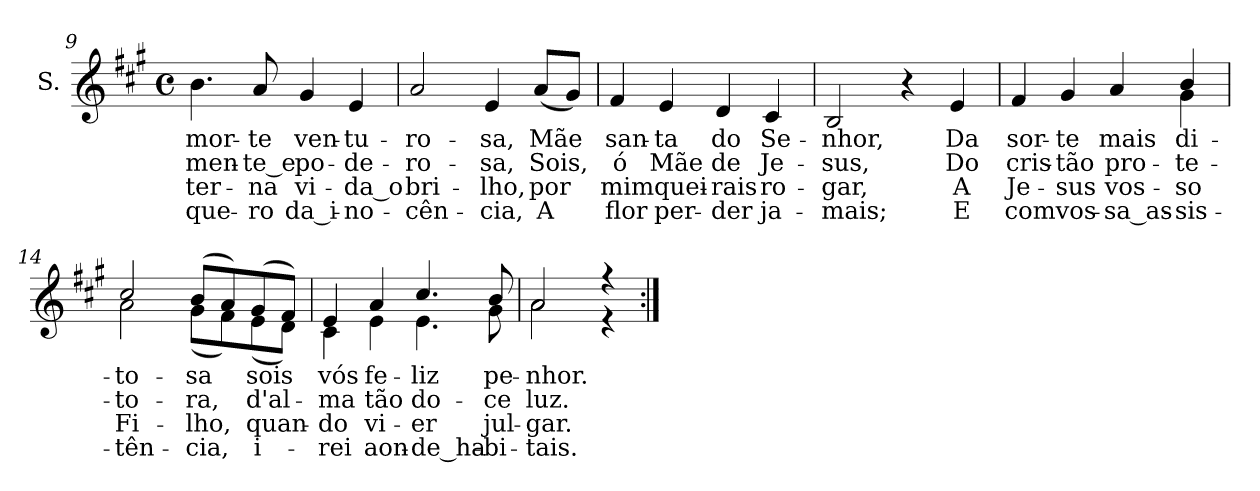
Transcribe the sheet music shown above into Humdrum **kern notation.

**kern	**text	**text	**text	**text
*part1	*part1	*part1	*part1	*part1
*staff1	*staff1	*staff1	*staff1	*staff1
*I"S.	*	*	*	*
!!LO:LB:g=z
*clefG2	*	*	*	*
*k[f#c#g#]	*	*	*	*
*A:	*	*	*	*
*M4/4	*	*	*	*
*met(c)	*	*	*	*
=9	=9	=9	=9	=9
!	!LO:LY:b:color=#000000	!LO:LY:b:color=#000000	!LO:LY:b:color=#000000	!LO:LY:b:color=#000000
4.bi\	mor-	-men-	-ter-	que-
!	!LO:LY:b:color=#000000	!LO:LY:b:color=#000000	!LO:LY:b:color=#000000	!LO:LY:b:color=#000000
8ai/	-te	-te_e	-na	-ro
!	!LO:LY:b:color=#000000	!LO:LY:b:color=#000000	!LO:LY:b:color=#000000	!LO:LY:b:color=#000000
4g#i/	ven-	po-	vi-	da_i-
!	!LO:LY:b:color=#000000	!LO:LY:b:color=#000000	!LO:LY:b:color=#000000	!LO:LY:b:color=#000000
4ei/	-tu-	-de-	-da_o	-no-
=10	=10	=10	=10	=10
!	!LO:LY:b:color=#000000	!LO:LY:b:color=#000000	!LO:LY:b:color=#000000	!LO:LY:b:color=#000000
2ai/	-ro-	-ro-	bri-	-cên-
!	!LO:LY:b:color=#000000	!LO:LY:b:color=#000000	!LO:LY:b:color=#000000	!LO:LY:b:color=#000000
4ei/	-sa,	-sa,	-lho,	-cia,
!	!LO:LY:b:color=#000000	!LO:LY:b:color=#000000	!LO:LY:b:color=#000000	!LO:LY:b:color=#000000
(8ai/L	Mãe	Sois,	por	A
8g#i/J)	.	.	.	.
=11	=11	=11	=11	=11
!	!LO:LY:b:color=#000000	!LO:LY:b:color=#000000	!LO:LY:b:color=#000000	!LO:LY:b:color=#000000
4f#i/	san-	ó	mim	flor
!	!LO:LY:b:color=#000000	!LO:LY:b:color=#000000	!LO:LY:b:color=#000000	!LO:LY:b:color=#000000
4ei/	-ta	Mãe	quei-	per-
!	!LO:LY:b:color=#000000	!LO:LY:b:color=#000000	!LO:LY:b:color=#000000	!LO:LY:b:color=#000000
4di/	do	de	-rais	-der
!	!LO:LY:b:color=#000000	!LO:LY:b:color=#000000	!LO:LY:b:color=#000000	!LO:LY:b:color=#000000
4c#i/	Se-	Je-	ro-	ja-
=12	=12	=12	=12	=12
!	!LO:LY:b:color=#000000	!LO:LY:b:color=#000000	!LO:LY:b:color=#000000	!LO:LY:b:color=#000000
2Bi/	-nhor,	-sus,	-gar,	-mais;
4r	.	.	.	.
!	!LO:LY:b:color=#000000	!LO:LY:b:color=#000000	!LO:LY:b:color=#000000	!LO:LY:b:color=#000000
4ei/	Da	Do	A	E
!!LO:LB:g=z
=13	=13	=13	=13	=13
!	!LO:LY:b:color=#000000	!LO:LY:b:color=#000000	!LO:LY:b:color=#000000	!LO:LY:b:color=#000000
*^	*	*	*	*
4f#i/	2.ryy	sor-	cris-	Je-	com
!	!	!LO:LY:b:color=#000000	!LO:LY:b:color=#000000	!LO:LY:b:color=#000000	!LO:LY:b:color=#000000
4g#i/	.	-te	-tão	-sus	vos-
!	!	!LO:LY:b:color=#000000	!LO:LY:b:color=#000000	!LO:LY:b:color=#000000	!LO:LY:b:color=#000000
4ai/	.	mais	pro-	vos-	-sa_as-
!	!	!LO:LY:b:color=#000000	!LO:LY:b:color=#000000	!LO:LY:b:color=#000000	!LO:LY:b:color=#000000
4bi/	4g#i\	di-	-te-	-so	-sis-
=14	=14	=14	=14	=14	=14
!	!	!LO:LY:b:color=#000000	!LO:LY:b:color=#000000	!LO:LY:b:color=#000000	!LO:LY:b:color=#000000
2cc#i/	2ai\	-to-	-to-	Fi-	-tên-
!	!	!LO:LY:b:color=#000000	!LO:LY:b:color=#000000	!LO:LY:b:color=#000000	!LO:LY:b:color=#000000
(8bi/L	(8g#i\L	-sa	-ra,	-lho,	-cia,
8ai/)	8f#i\)	.	.	.	.
!	!	!LO:LY:b:color=#000000	!LO:LY:b:color=#000000	!LO:LY:b:color=#000000	!LO:LY:b:color=#000000
(8g#i/	(8ei\	sois	d'al-	quan-	i-
8f#i/J)	8di\J)	.	.	.	.
=15	=15	=15	=15	=15	=15
!	!	!LO:LY:b:color=#000000	!LO:LY:b:color=#000000	!LO:LY:b:color=#000000	!LO:LY:b:color=#000000
4ei/	4c#i\	vós	-ma	-do	-rei
!	!	!LO:LY:b:color=#000000	!LO:LY:b:color=#000000	!LO:LY:b:color=#000000	!LO:LY:b:color=#000000
4ai/	4ei\	fe-	tão	vi-	aon-
!	!	!LO:LY:b:color=#000000	!LO:LY:b:color=#000000	!LO:LY:b:color=#000000	!LO:LY:b:color=#000000
4.cc#i/	4.ei\	-liz	do-	-er	-de_ha-
!	!	!LO:LY:b:color=#000000	!LO:LY:b:color=#000000	!LO:LY:b:color=#000000	!LO:LY:b:color=#000000
8bi/	8g#i\	pe-	-ce	jul-	-bi-
=16	=16	=16	=16	=16	=16
!	!	!LO:LY:b:color=#000000	!LO:LY:b:color=#000000	!LO:LY:b:color=#000000	!LO:LY:b:color=#000000
2ai/	2ai\	-nhor.	luz.	-gar.	-tais.
4r	4r	.	.	.	.
*v	*v	*	*	*	*
=:|!	=:|!	=:|!	=:|!	=:|!
*-	*-	*-	*-	*-
